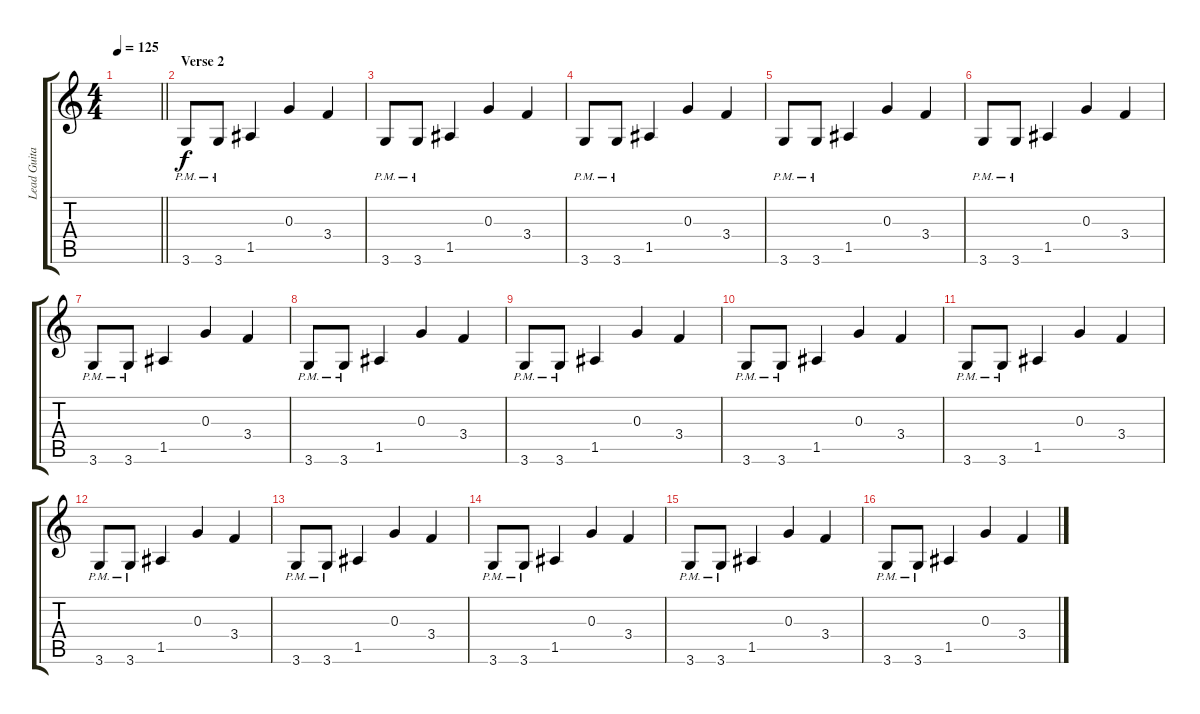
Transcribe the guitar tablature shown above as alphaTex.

\track ("Lead Guitar" "Lead Guita") {instrument electricguitarjazz}
\staff {score tabs}
\tuning (E4 B3 G3 D3 A2 E2) {hide}
\ts (4 4)
\tempo 125
\clef g2
\barLineRight lightlight
\ks c
|
\section ("" "Verse 2")
3.6{pm}.8 3.6{pm}.8 1.5.4 0.3.4 3.4.4 |
3.6{pm}.8 3.6{pm}.8 1.5.4 0.3.4 3.4.4 |
3.6{pm}.8 3.6{pm}.8 1.5.4 0.3.4 3.4.4 |
3.6{pm}.8 3.6{pm}.8 1.5.4 0.3.4 3.4.4 |
3.6{pm}.8 3.6{pm}.8 1.5.4 0.3.4 3.4.4 |
3.6{pm}.8 3.6{pm}.8 1.5.4 0.3.4 3.4.4 |
3.6{pm}.8 3.6{pm}.8 1.5.4 0.3.4 3.4.4 |
3.6{pm}.8 3.6{pm}.8 1.5.4 0.3.4 3.4.4 |
3.6{pm}.8 3.6{pm}.8 1.5.4 0.3.4 3.4.4 |
3.6{pm}.8 3.6{pm}.8 1.5.4 0.3.4 3.4.4 |
3.6{pm}.8 3.6{pm}.8 1.5.4 0.3.4 3.4.4 |
3.6{pm}.8 3.6{pm}.8 1.5.4 0.3.4 3.4.4 |
3.6{pm}.8 3.6{pm}.8 1.5.4 0.3.4 3.4.4 |
3.6{pm}.8 3.6{pm}.8 1.5.4 0.3.4 3.4.4 |
3.6{pm}.8 3.6{pm}.8 1.5.4 0.3.4 3.4.4
